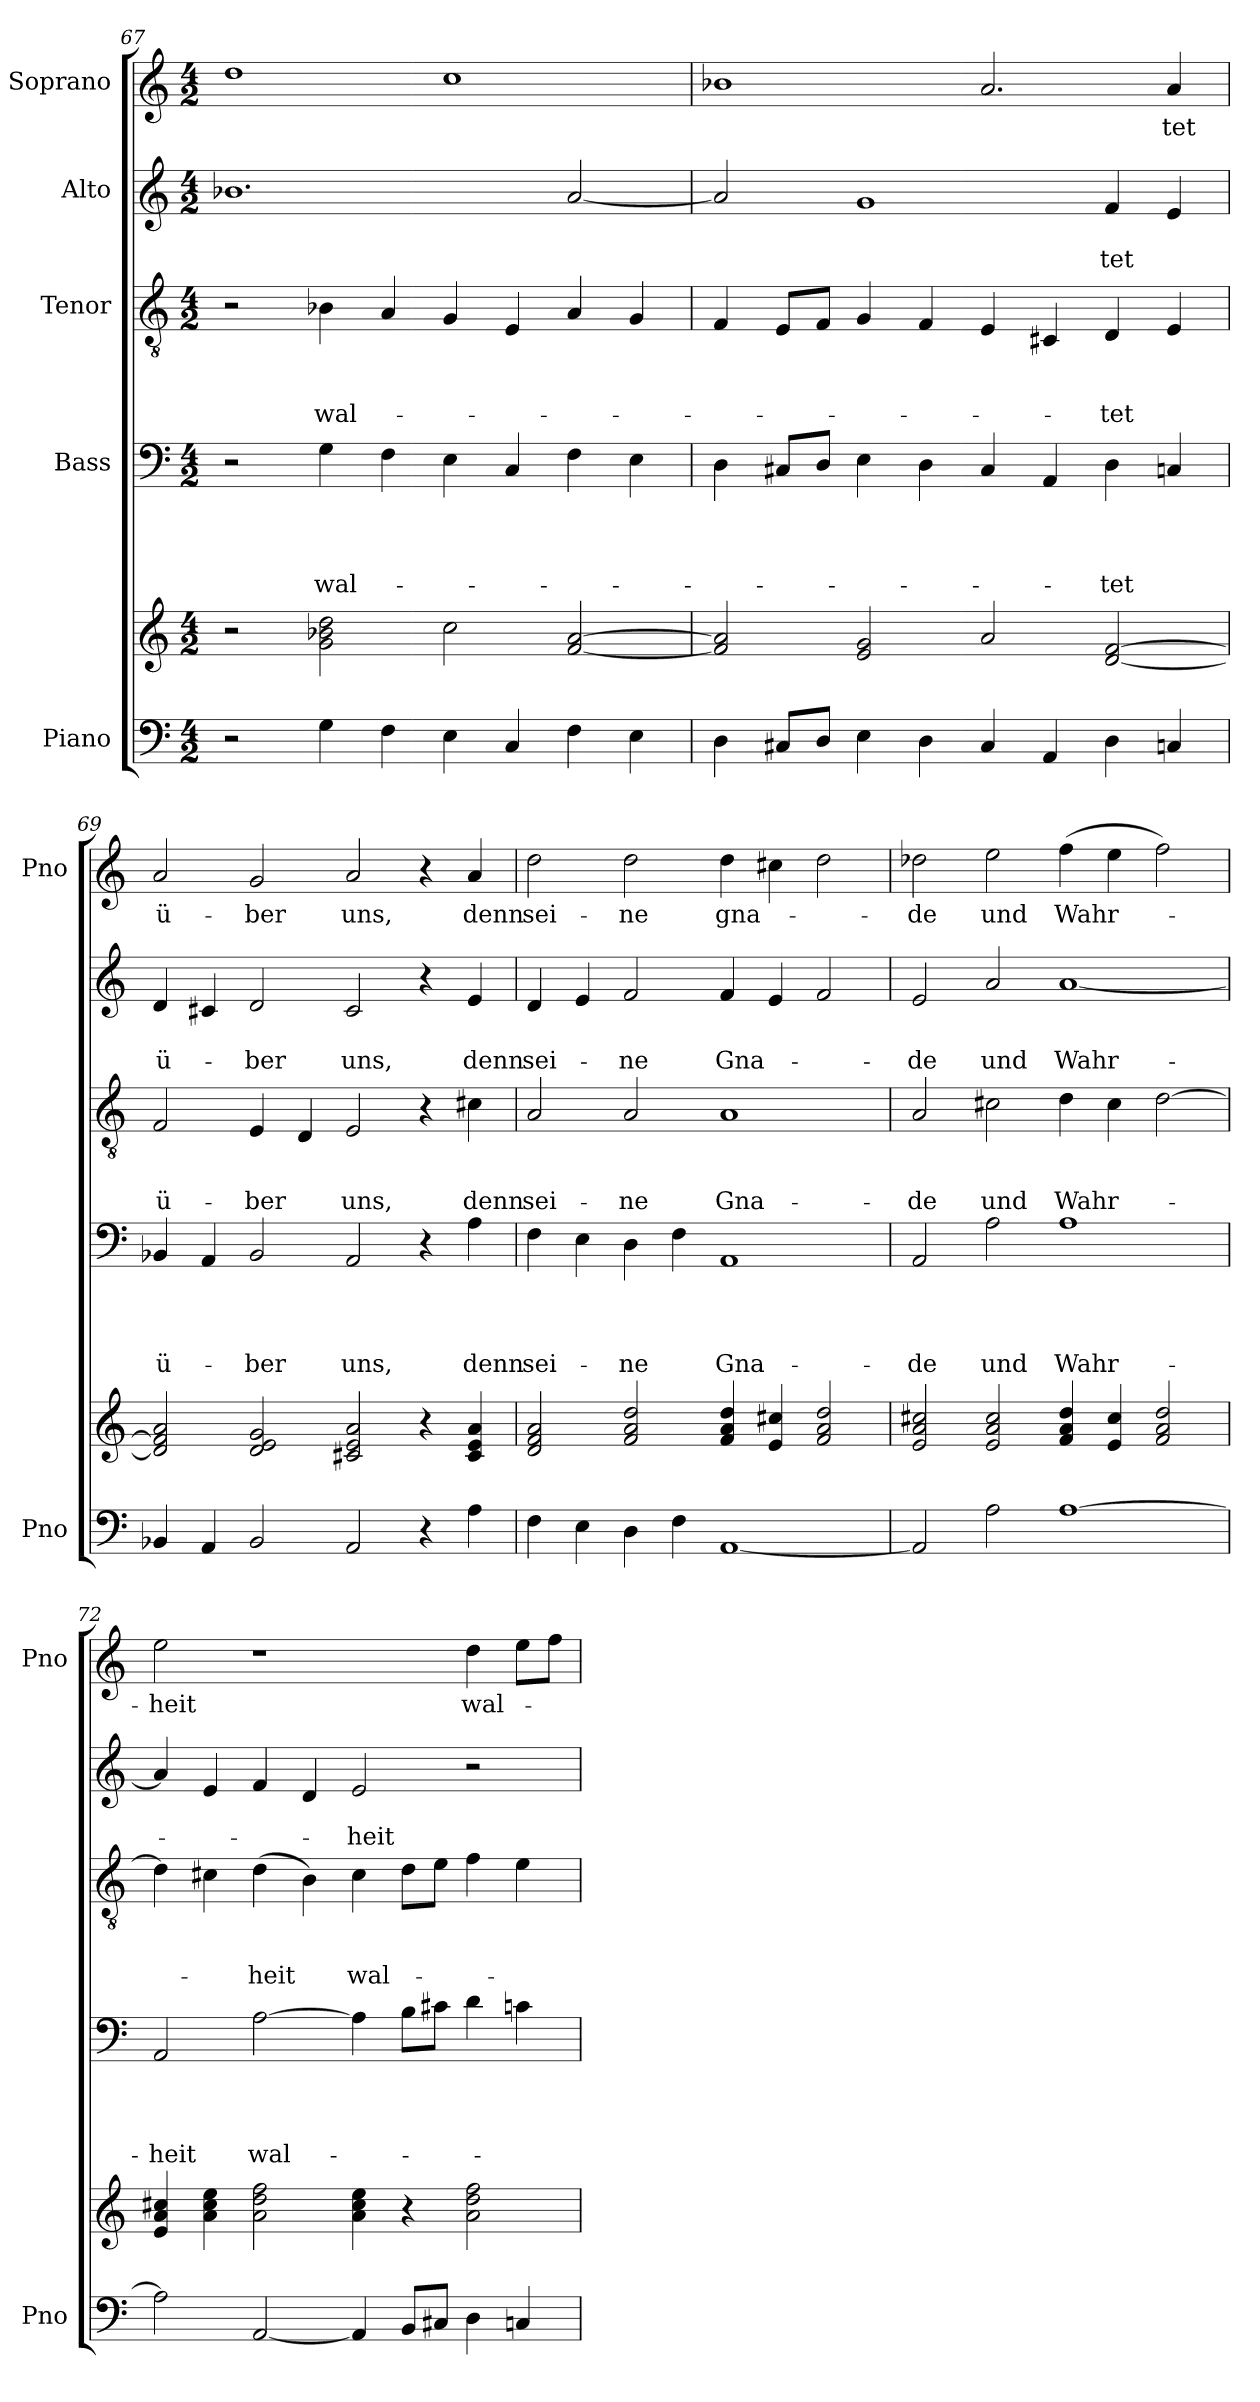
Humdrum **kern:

**kern	**kern	**kern	**text	**text	**text	**text	**kern	**text	**text	**text	**kern	**text	**text	**kern	**text
*part5	*part5	*part4	*part4	*part4	*part4	*part4	*part3	*part3	*part3	*part3	*part2	*part2	*part2	*part1	*part1
*staff6	*staff5	*staff4	*staff4	*staff4	*staff4	*staff4	*staff3	*staff3	*staff3	*staff3	*staff2	*staff2	*staff2	*staff1	*staff1
*I"Piano	*	*I"Bass	*	*	*	*	*I"Tenor	*	*	*	*I"Alto	*	*	*I"Soprano	*
*I'Pno	*	*	*	*	*	*	*	*	*	*	*	*	*	*I'Pno	*
!!LO:PB:g=z
*clefF4	*clefG2	*clefF4	*	*	*	*	*clefGv2	*	*	*	*clefG2	*	*	*clefG2	*
*k[]	*k[]	*k[]	*	*	*	*	*k[]	*	*	*	*k[]	*	*	*k[]	*
*C:	*C:	*C:	*	*	*	*	*C:	*	*	*	*C:	*	*	*C:	*
*M4/2	*M4/2	*M4/2	*	*	*	*	*M4/2	*	*	*	*M4/2	*	*	*M4/2	*
=67	=67	=67	=67	=67	=67	=67	=67	=67	=67	=67	=67	=67	=67	=67	=67
2r	2r	2r	.	.	.	.	2r	.	.	.	1.b-X	.	.	1dd	.
4G\	2g\ 2b-\ 2dd\	4G\	.	.	.	wal-	4B-X\	.	.	wal-	.	.	.	.	.
4F\	.	4F\	.	.	.	.	4A/	.	.	.	.	.	.	.	.
4E\	2cc\	4E\	.	.	.	.	4G/	.	.	.	.	.	.	1cc	.
4C/	.	4C/	.	.	.	.	4E/	.	.	.	.	.	.	.	.
4F\	[2f/ [2a/	4F\	.	.	.	.	4A/	.	.	.	[2a/	.	.	.	.
4E\	.	4E\	.	.	.	.	4G/	.	.	.	.	.	.	.	.
=68	=68	=68	=68	=68	=68	=68	=68	=68	=68	=68	=68	=68	=68	=68	=68
4D\	2f/] 2a/]	4D\	.	.	.	.	4F/	.	.	.	2a/]	.	.	1b-X	.
8C#/L	.	8C#X/L	.	.	.	.	8E/L	.	.	.	.	.	.	.	.
8D/J	.	8D/J	.	.	.	.	8F/J	.	.	.	.	.	.	.	.
4E\	2e/ 2g/	4E\	.	.	.	.	4G/	.	.	.	1g	.	.	.	.
4D\	.	4D\	.	.	.	.	4F/	.	.	.	.	.	.	.	.
4C#/	2a/	4C#/	.	.	.	.	4E/	.	.	.	.	.	.	2.a/	.
4AA/	.	4AA/	.	.	.	.	4C#X/	.	.	.	.	.	.	.	.
4D\	[2d/ [2f/	4D\	.	.	.	-tet	4D/	.	.	-tet	4f/	.	-tet	.	.
4C/	.	4Cn/	.	.	.	.	4E/	.	.	.	4e/	.	.	4a/	-tet
=69	=69	=69	=69	=69	=69	=69	=69	=69	=69	=69	=69	=69	=69	=69	=69
4BB-/	2d/] 2f/] 2a/	4BB-X/	.	.	.	ü-	2F/	.	.	ü-	4d/	.	ü-	2a/	ü-
4AA/	.	4AA/	.	.	.	.	.	.	.	.	4c#X/	.	.	.	.
2BB-/	2d/ 2e/ 2g/	2BB-/	.	.	.	-ber	4E/	.	.	-ber	2d/	.	-ber	2g/	-ber
.	.	.	.	.	.	.	4D/	.	.	.	.	.	.	.	.
2AA/	2c#/ 2e/ 2a/	2AA/	.	.	.	uns,	2E/	.	.	uns,	2c#/	.	uns,	2a/	uns,
4r	4r	4r	.	.	.	.	4r	.	.	.	4r	.	.	4r	.
4A\	4c#/ 4e/ 4a/	4A\	.	.	.	denn	4c#X\	.	.	denn	4e/	.	denn	4a/	denn
=70	=70	=70	=70	=70	=70	=70	=70	=70	=70	=70	=70	=70	=70	=70	=70
4F\	2d/ 2f/ 2a/	4F\	.	.	.	sei-	2A/	.	.	sei-	4d/	.	sei-	2dd\	sei-
4E\	.	4E\	.	.	.	.	.	.	.	.	4e/	.	.	.	.
4D\	2f/ 2a/ 2dd/	4D\	.	.	.	-ne	2A/	.	.	-ne	2f/	.	-ne	2dd\	-ne
4F\	.	4F\	.	.	.	.	.	.	.	.	.	.	.	.	.
[1AA	4f/ 4a/ 4dd/	1AA	.	.	.	Gna-	1A	.	.	Gna-	4f/	.	Gna-	4dd\	gna-
.	4e/ 4cc#/	.	.	.	.	.	.	.	.	.	4e/	.	.	4cc#X\	.
.	2f/ 2a/ 2dd/	.	.	.	.	.	.	.	.	.	2f/	.	.	2dd\	.
!!LO:LB:g=z
=71	=71	=71	=71	=71	=71	=71	=71	=71	=71	=71	=71	=71	=71	=71	=71
2AA/]	2e/ 2a/ 2cc#/	2AA/	.	.	.	-de	2A/	.	.	-de	2e/	.	-de	2dd-X\	-de
2A\	2e/ 2a/ 2cc#/	2A\	.	.	.	und	2c#X\	.	.	und	2a/	.	und	2ee\	und
[1A	4f/ 4a/ 4dd/	1A	.	.	.	Wahr-	4d\	.	.	Wahr-	[1a	.	Wahr-	(4ff\	Wahr-
.	4e/ 4cc#/	.	.	.	.	.	4c#\	.	.	.	.	.	.	4ee\	.
.	2f/ 2a/ 2dd/	.	.	.	.	.	[2d\	.	.	.	.	.	.	2ff\)	.
=72	=72	=72	=72	=72	=72	=72	=72	=72	=72	=72	=72	=72	=72	=72	=72
2A\]	4e/ 4a/ 4cc#/	2AA/	.	.	.	-heit	4d\]	.	.	.	4a/]	.	.	2ee\	-heit
.	4a\ 4cc#\ 4ee\	.	.	.	.	.	4c#X\	.	.	.	4e/	.	.	.	.
[2AA/	2a\ 2dd\ 2ff\	[2A\	.	.	.	wal-	(4d\	.	.	-heit	4f/	.	.	1r	.
.	.	.	.	.	.	.	4B\)	.	.	.	4d/	.	.	.	.
4AA/]	4a\ 4cc#\ 4ee\	4A\]	.	.	.	.	4c#\	.	.	wal-	2e/	.	-heit	.	.
8BB/L	4r	8B\L	.	.	.	.	8d\L	.	.	.	.	.	.	.	.
8C#/J	.	8c#X\J	.	.	.	.	8e\J	.	.	.	.	.	.	.	.
4D\	2a\ 2dd\ 2ff\	4d\	.	.	.	.	4f\	.	.	.	2r	.	.	4dd\	wal-
4C/	.	4cn\	.	.	.	.	4e\	.	.	.	.	.	.	8ee\L	.
.	.	.	.	.	.	.	.	.	.	.	.	.	.	8ff\J	.
=	=	=	=	=	=	=	=	=	=	=	=	=	=	=	=
*-	*-	*-	*-	*-	*-	*-	*-	*-	*-	*-	*-	*-	*-	*-	*-
